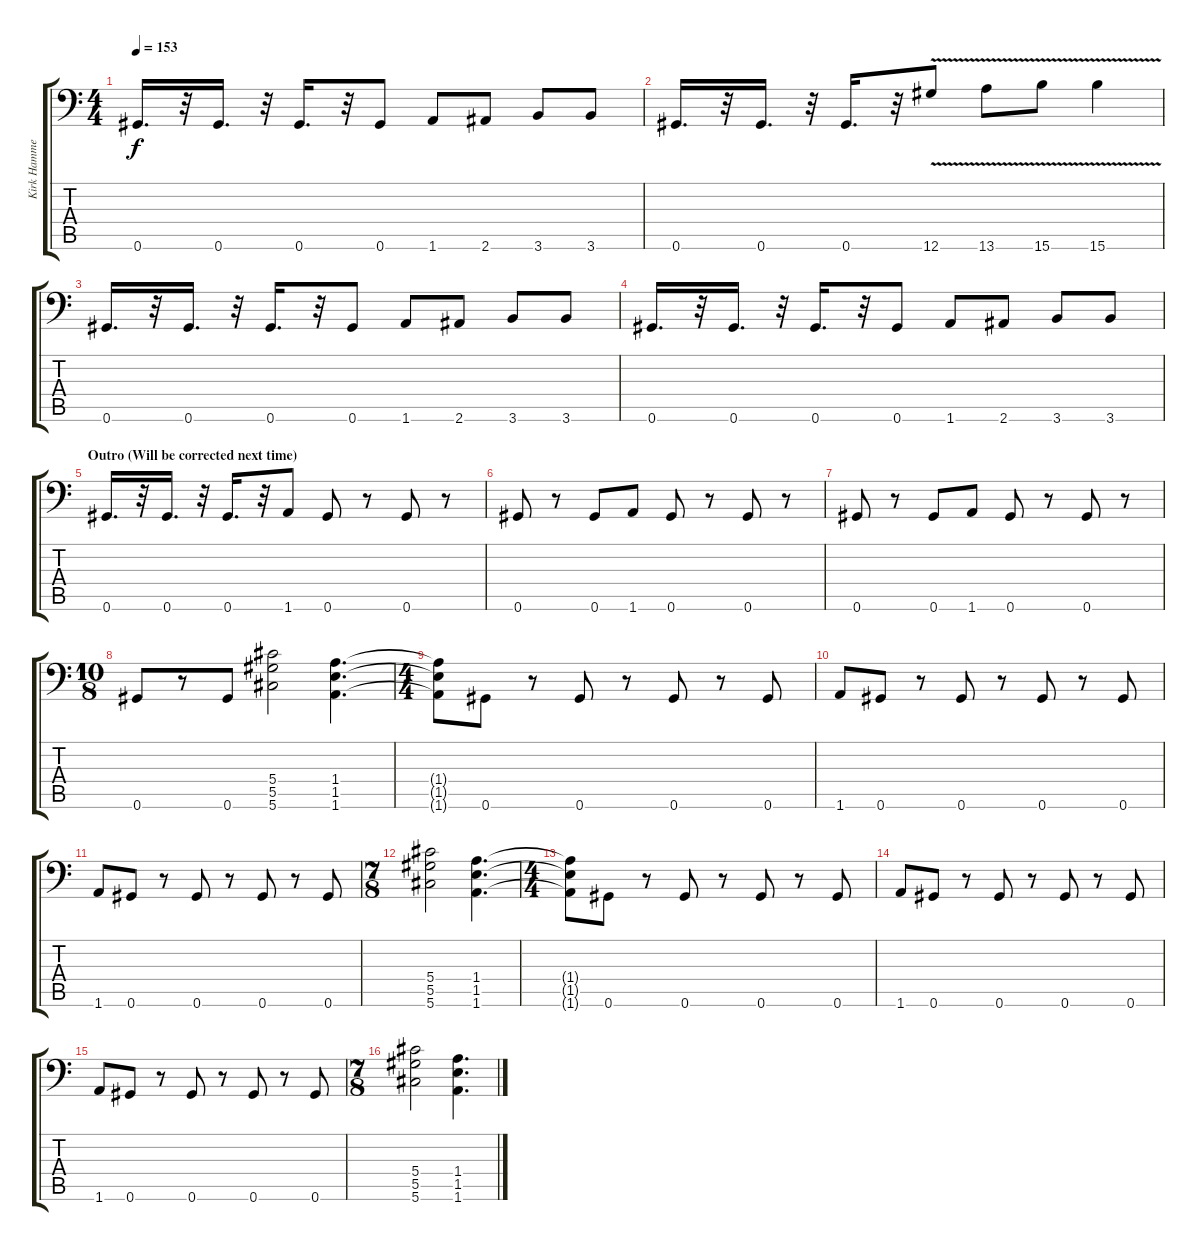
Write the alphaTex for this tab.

\track ("Kirk Hammett (Guitar)" "Kirk Hamme") {instrument overdrivenguitar}
\staff {score tabs}
\tuning (Bb3 F3 Db3 Ab2 Eb2 Ab1) {hide}
\ts (4 4)
\tempo 153
\clef f4
\ks c
0.6.16{d dy f} r.32 0.6.16{d} r.32 0.6.16{d} r.32 0.6.8 1.6.8 2.6.8 3.6.8 3.6.8 |
0.6.16{d} r.32 0.6.16{d} r.32 0.6.16{d} r.32 12.6{v}.8 13.6{v}.8 15.6{v}.8 15.6{v}.4 |
0.6.16{d} r.32 0.6.16{d} r.32 0.6.16{d} r.32 0.6.8 1.6.8 2.6.8 3.6.8 3.6.8 |
0.6.16{d} r.32 0.6.16{d} r.32 0.6.16{d} r.32 0.6.8 1.6.8 2.6.8 3.6.8 3.6.8 |
\section ("" "Outro (Will be corrected next time)")
0.6.16{d} r.32 0.6.16{d} r.32 0.6.16{d} r.32 1.6.8 0.6.8 r.8 0.6.8 r.8 |
0.6.8 r.8 0.6.8 1.6.8 0.6.8 r.8 0.6.8 r.8 |
0.6.8 r.8 0.6.8 1.6.8 0.6.8 r.8 0.6.8 r.8 |
\ts (10 8)
0.6.8 r.8 0.6.8 (5.4 5.5 5.6).2 (1.4 1.5 1.6).4{d} |
\ts (4 4)
(1.4{t} 1.5{t} 1.6{t}).8 0.6.8 r.8 0.6.8 r.8 0.6.8 r.8 0.6.8 |
1.6.8 0.6.8 r.8 0.6.8 r.8 0.6.8 r.8 0.6.8 |
1.6.8 0.6.8 r.8 0.6.8 r.8 0.6.8 r.8 0.6.8 |
\ts (7 8)
(5.4 5.5 5.6).2 (1.4 1.5 1.6).4{d} |
\ts (4 4)
(1.4{t} 1.5{t} 1.6{t}).8 0.6.8 r.8 0.6.8 r.8 0.6.8 r.8 0.6.8 |
1.6.8 0.6.8 r.8 0.6.8 r.8 0.6.8 r.8 0.6.8 |
1.6.8 0.6.8 r.8 0.6.8 r.8 0.6.8 r.8 0.6.8 |
\ts (7 8)
(5.4 5.5 5.6).2 (1.4 1.5 1.6).4{d}
